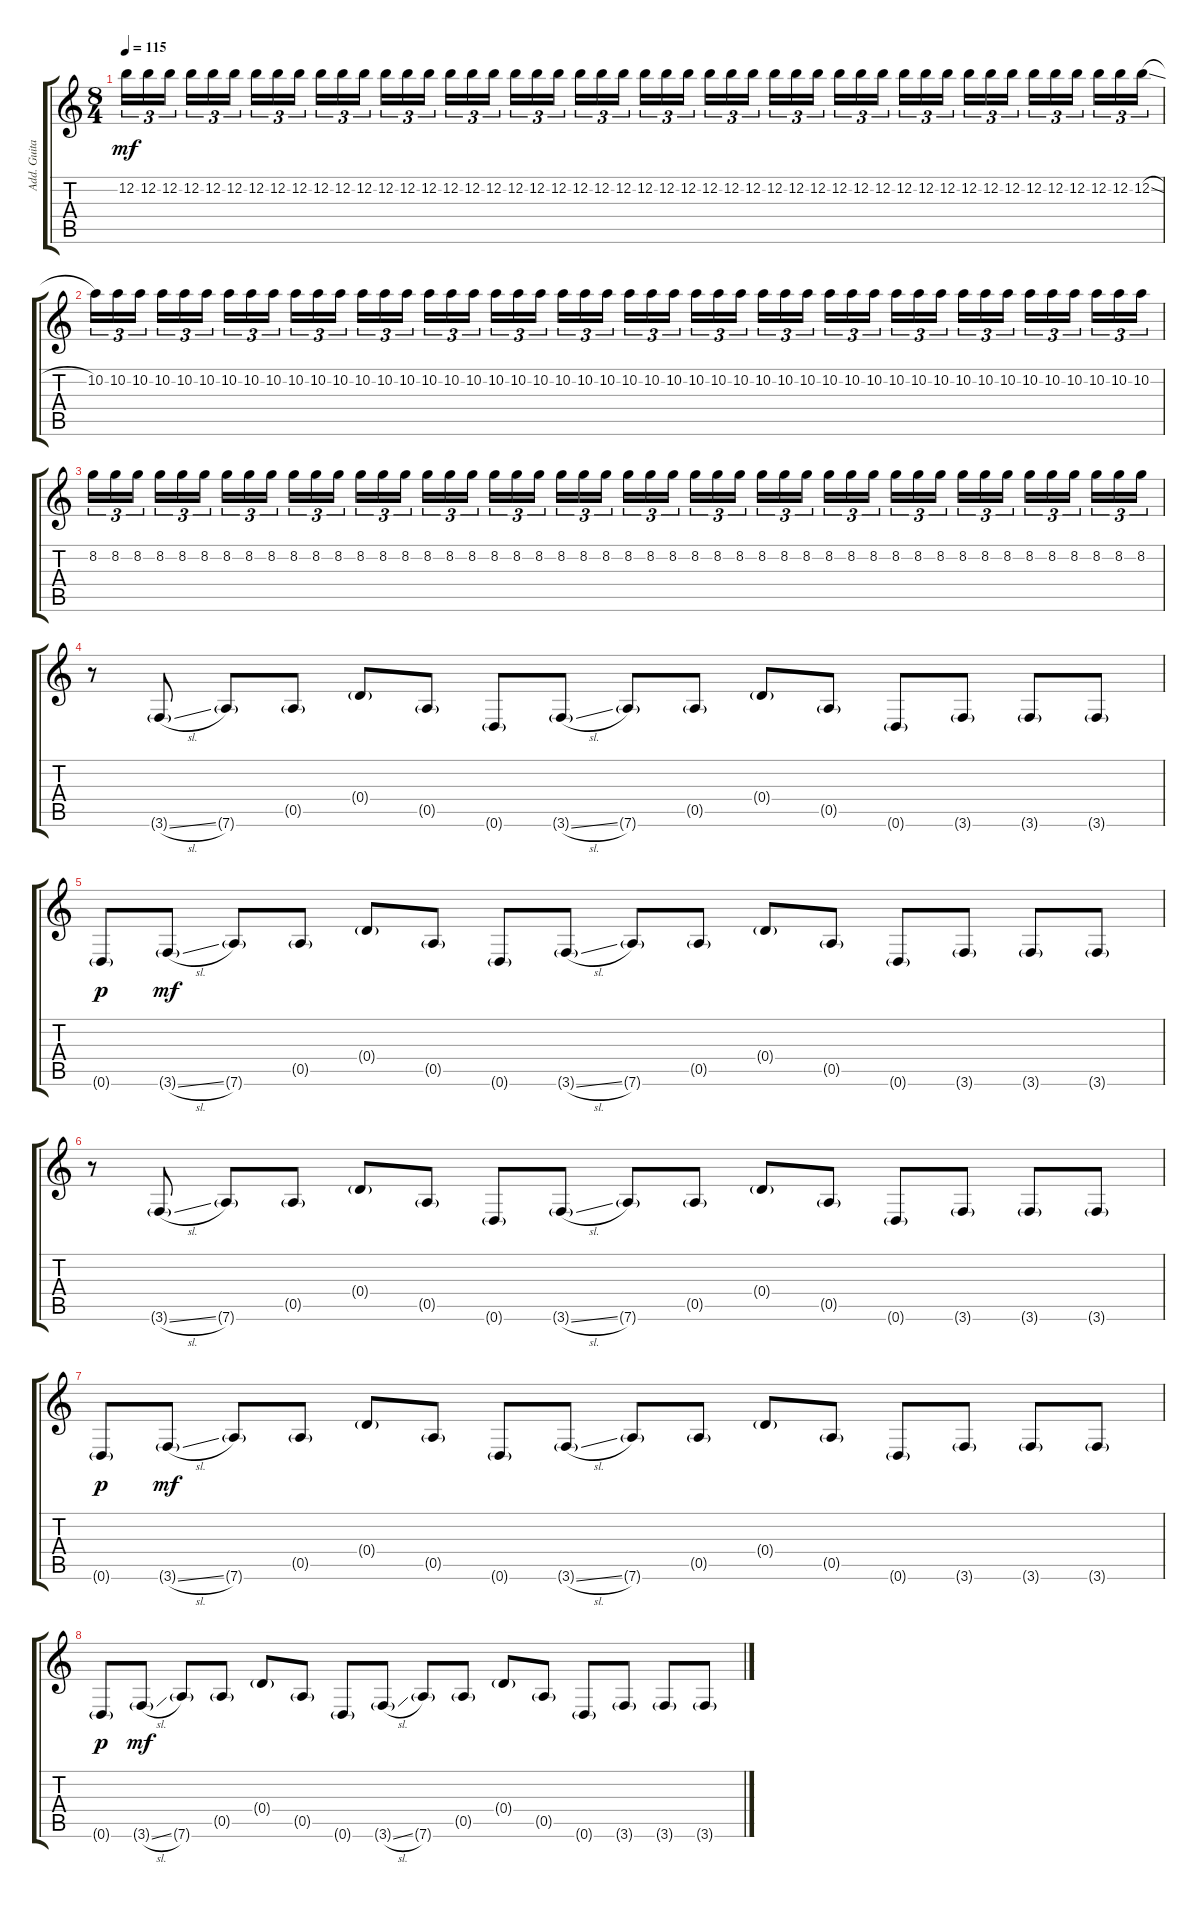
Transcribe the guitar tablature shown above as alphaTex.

\track ("Add. Guitar" "Add. Guita") {instrument electricguitarjazz}
\staff {score tabs}
\tuning (E4 B3 G3 D3 A2 D2) {hide}
\ts (8 4)
\tempo 115
\clef g2
\ks c
12.2.16{tu (3 2) dy mf} 12.2.16{tu (3 2)} 12.2.16{tu (3 2) beam splitsecondary} 12.2.16{tu (3 2)} 12.2.16{tu (3 2)} 12.2.16{tu (3 2)} 12.2.16{tu (3 2)} 12.2.16{tu (3 2)} 12.2.16{tu (3 2) beam splitsecondary} 12.2.16{tu (3 2)} 12.2.16{tu (3 2)} 12.2.16{tu (3 2)} 12.2.16{tu (3 2)} 12.2.16{tu (3 2)} 12.2.16{tu (3 2) beam splitsecondary} 12.2.16{tu (3 2)} 12.2.16{tu (3 2)} 12.2.16{tu (3 2)} 12.2.16{tu (3 2)} 12.2.16{tu (3 2)} 12.2.16{tu (3 2) beam splitsecondary} 12.2.16{tu (3 2)} 12.2.16{tu (3 2)} 12.2.16{tu (3 2)} 12.2.16{tu (3 2)} 12.2.16{tu (3 2)} 12.2.16{tu (3 2) beam splitsecondary} 12.2.16{tu (3 2)} 12.2.16{tu (3 2)} 12.2.16{tu (3 2)} 12.2.16{tu (3 2)} 12.2.16{tu (3 2)} 12.2.16{tu (3 2) beam splitsecondary} 12.2.16{tu (3 2)} 12.2.16{tu (3 2)} 12.2.16{tu (3 2)} 12.2.16{tu (3 2)} 12.2.16{tu (3 2)} 12.2.16{tu (3 2) beam splitsecondary} 12.2.16{tu (3 2)} 12.2.16{tu (3 2)} 12.2.16{tu (3 2)} 12.2.16{tu (3 2)} 12.2.16{tu (3 2)} 12.2.16{tu (3 2) beam splitsecondary} 12.2.16{tu (3 2)} 12.2.16{tu (3 2)} 12.2{sl}.16{tu (3 2)} |
10.2.16{tu (3 2)} 10.2.16{tu (3 2)} 10.2.16{tu (3 2) beam splitsecondary} 10.2.16{tu (3 2)} 10.2.16{tu (3 2)} 10.2.16{tu (3 2)} 10.2.16{tu (3 2)} 10.2.16{tu (3 2)} 10.2.16{tu (3 2) beam splitsecondary} 10.2.16{tu (3 2)} 10.2.16{tu (3 2)} 10.2.16{tu (3 2)} 10.2.16{tu (3 2)} 10.2.16{tu (3 2)} 10.2.16{tu (3 2) beam splitsecondary} 10.2.16{tu (3 2)} 10.2.16{tu (3 2)} 10.2.16{tu (3 2)} 10.2.16{tu (3 2)} 10.2.16{tu (3 2)} 10.2.16{tu (3 2) beam splitsecondary} 10.2.16{tu (3 2)} 10.2.16{tu (3 2)} 10.2.16{tu (3 2)} 10.2.16{tu (3 2)} 10.2.16{tu (3 2)} 10.2.16{tu (3 2) beam splitsecondary} 10.2.16{tu (3 2)} 10.2.16{tu (3 2)} 10.2.16{tu (3 2)} 10.2.16{tu (3 2)} 10.2.16{tu (3 2)} 10.2.16{tu (3 2) beam splitsecondary} 10.2.16{tu (3 2)} 10.2.16{tu (3 2)} 10.2.16{tu (3 2)} 10.2.16{tu (3 2)} 10.2.16{tu (3 2)} 10.2.16{tu (3 2) beam splitsecondary} 10.2.16{tu (3 2)} 10.2.16{tu (3 2)} 10.2.16{tu (3 2)} 10.2.16{tu (3 2)} 10.2.16{tu (3 2)} 10.2.16{tu (3 2) beam splitsecondary} 10.2.16{tu (3 2)} 10.2.16{tu (3 2)} 10.2.16{tu (3 2)} |
8.2.16{tu (3 2)} 8.2.16{tu (3 2)} 8.2.16{tu (3 2) beam splitsecondary} 8.2.16{tu (3 2)} 8.2.16{tu (3 2)} 8.2.16{tu (3 2)} 8.2.16{tu (3 2)} 8.2.16{tu (3 2)} 8.2.16{tu (3 2) beam splitsecondary} 8.2.16{tu (3 2)} 8.2.16{tu (3 2)} 8.2.16{tu (3 2)} 8.2.16{tu (3 2)} 8.2.16{tu (3 2)} 8.2.16{tu (3 2) beam splitsecondary} 8.2.16{tu (3 2)} 8.2.16{tu (3 2)} 8.2.16{tu (3 2)} 8.2.16{tu (3 2)} 8.2.16{tu (3 2)} 8.2.16{tu (3 2) beam splitsecondary} 8.2.16{tu (3 2)} 8.2.16{tu (3 2)} 8.2.16{tu (3 2)} 8.2.16{tu (3 2)} 8.2.16{tu (3 2)} 8.2.16{tu (3 2) beam splitsecondary} 8.2.16{tu (3 2)} 8.2.16{tu (3 2)} 8.2.16{tu (3 2)} 8.2.16{tu (3 2)} 8.2.16{tu (3 2)} 8.2.16{tu (3 2) beam splitsecondary} 8.2.16{tu (3 2)} 8.2.16{tu (3 2)} 8.2.16{tu (3 2)} 8.2.16{tu (3 2)} 8.2.16{tu (3 2)} 8.2.16{tu (3 2) beam splitsecondary} 8.2.16{tu (3 2)} 8.2.16{tu (3 2)} 8.2.16{tu (3 2)} 8.2.16{tu (3 2)} 8.2.16{tu (3 2)} 8.2.16{tu (3 2) beam splitsecondary} 8.2.16{tu (3 2)} 8.2.16{tu (3 2)} 8.2.16{tu (3 2)} |
r.8{instrument overdrivenguitar} 3.6{sl g}.8 7.6{g}.8 0.5{g}.8 0.4{g}.8 0.5{g}.8 0.6{g}.8 3.6{sl g}.8 7.6{g}.8 0.5{g}.8 0.4{g}.8 0.5{g}.8 0.6{g}.8 3.6{g}.8 3.6{g}.8 3.6{g}.8 |
0.6{g}.8{dy p} 3.6{sl g}.8{dy mf} 7.6{g}.8 0.5{g}.8 0.4{g}.8 0.5{g}.8 0.6{g}.8 3.6{sl g}.8 7.6{g}.8 0.5{g}.8 0.4{g}.8 0.5{g}.8 0.6{g}.8 3.6{g}.8 3.6{g}.8 3.6{g}.8 |
r.8{instrument overdrivenguitar} 3.6{sl g}.8 7.6{g}.8 0.5{g}.8 0.4{g}.8 0.5{g}.8 0.6{g}.8 3.6{sl g}.8 7.6{g}.8 0.5{g}.8 0.4{g}.8 0.5{g}.8 0.6{g}.8 3.6{g}.8 3.6{g}.8 3.6{g}.8 |
0.6{g}.8{dy p} 3.6{sl g}.8{dy mf} 7.6{g}.8 0.5{g}.8 0.4{g}.8 0.5{g}.8 0.6{g}.8 3.6{sl g}.8 7.6{g}.8 0.5{g}.8 0.4{g}.8 0.5{g}.8 0.6{g}.8 3.6{g}.8 3.6{g}.8 3.6{g}.8 |
0.6{g}.8{dy p} 3.6{sl g}.8{dy mf} 7.6{g}.8 0.5{g}.8 0.4{g}.8 0.5{g}.8 0.6{g}.8 3.6{sl g}.8 7.6{g}.8 0.5{g}.8 0.4{g}.8 0.5{g}.8 0.6{g}.8 3.6{g}.8 3.6{g}.8 3.6{g}.8
